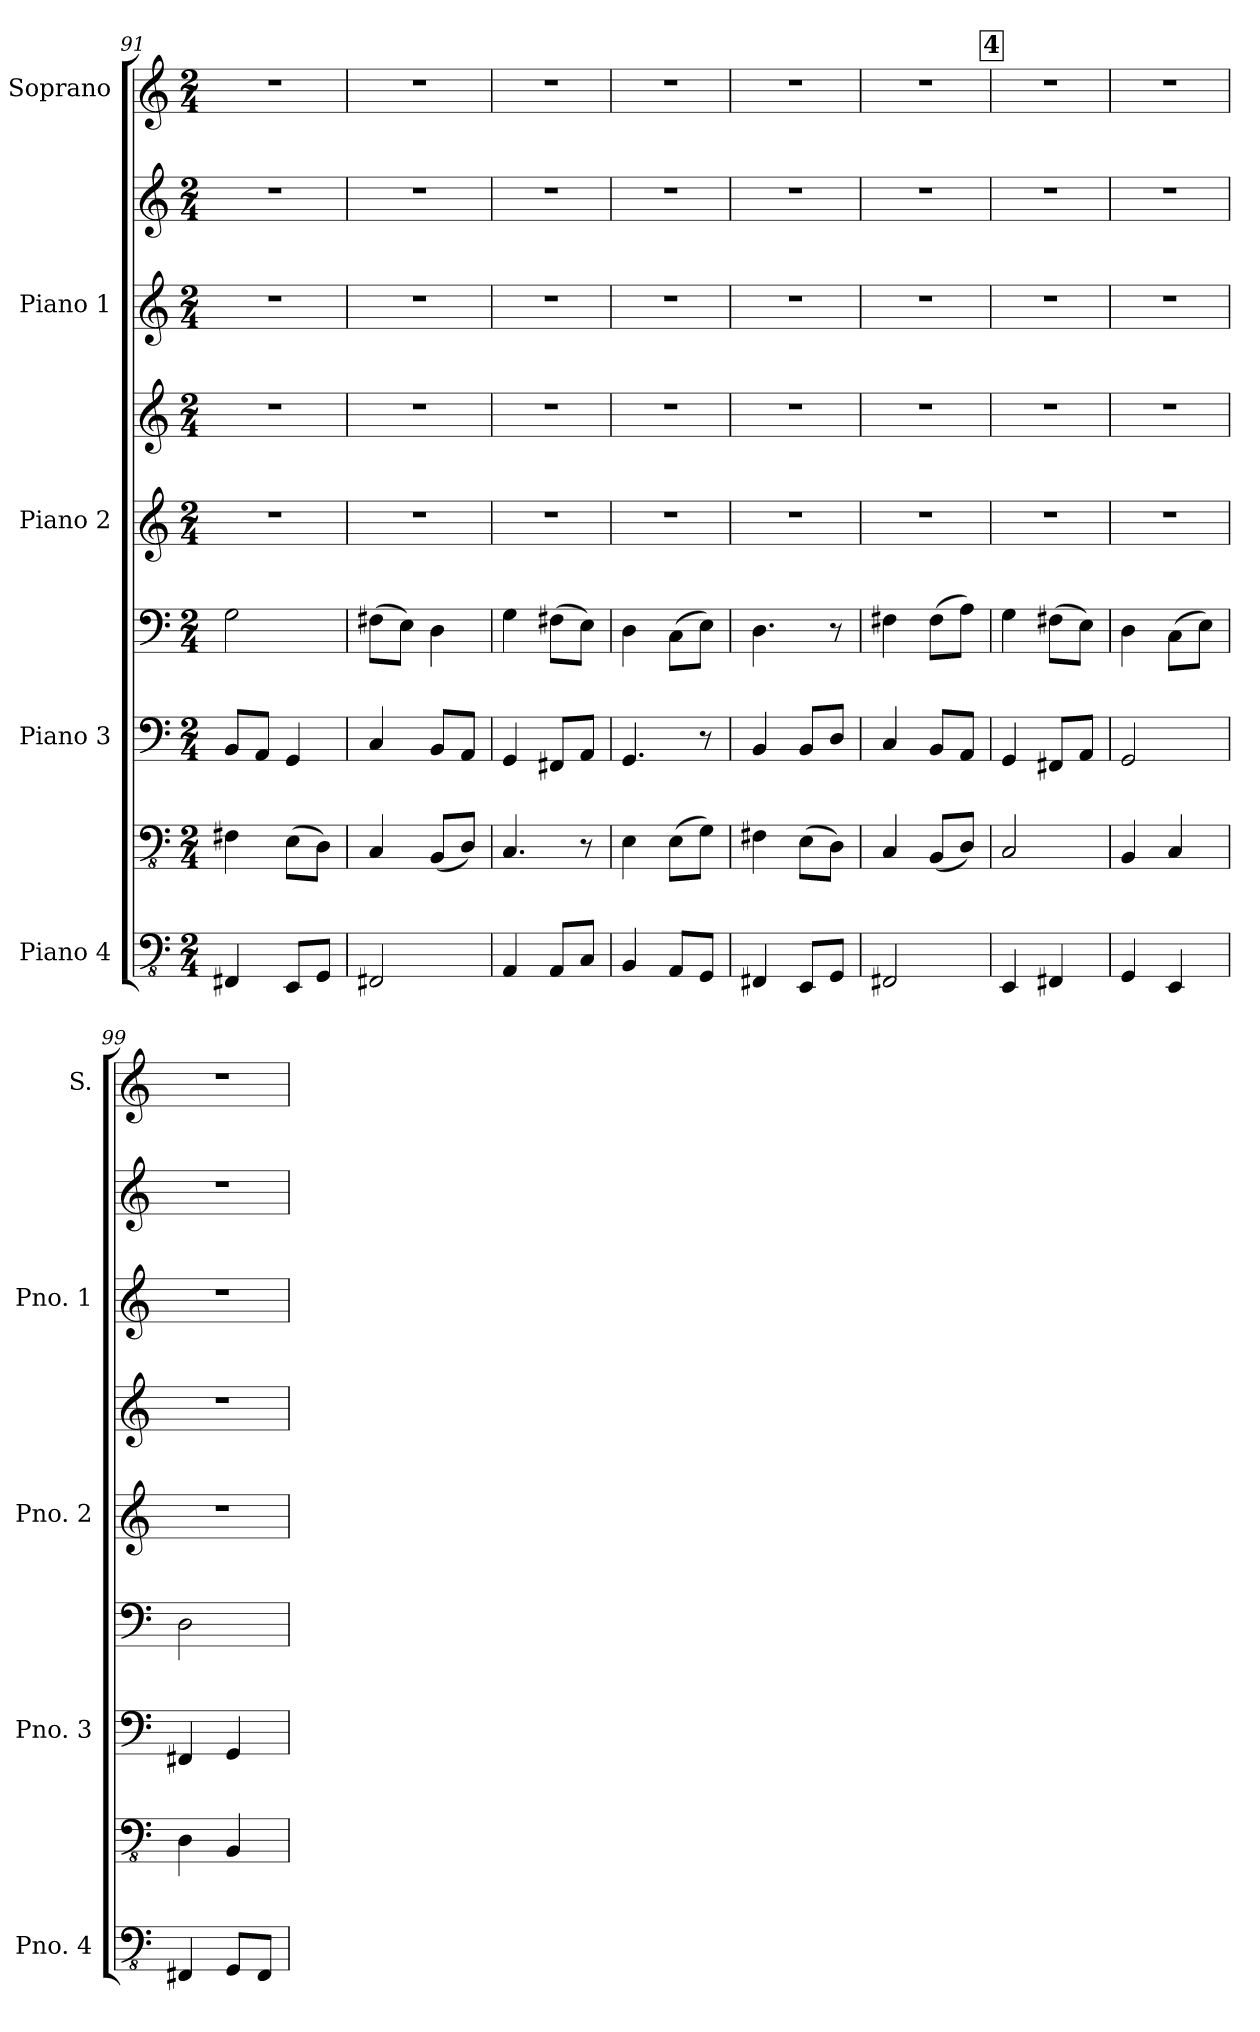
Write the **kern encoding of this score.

**kern	**kern	**kern	**kern	**kern	**kern	**kern	**kern	**kern
*part5	*part5	*part4	*part4	*part3	*part3	*part2	*part2	*part1
*staff9	*staff8	*staff7	*staff6	*staff5	*staff4	*staff3	*staff2	*staff1
*I"Piano 4	*	*I"Piano 3	*	*I"Piano 2	*	*I"Piano 1	*	*I"Soprano
*I'Pno. 4	*	*I'Pno. 3	*	*I'Pno. 2	*	*I'Pno. 1	*	*I'S.
*clefFv4	*clefFv4	*clefF4	*clefF4	*clefG2	*clefG2	*clefG2	*clefG2	*clefG2
*k[]	*k[]	*k[]	*k[]	*k[]	*k[]	*k[]	*k[]	*k[]
*M2/4	*M2/4	*M2/4	*M2/4	*M2/4	*M2/4	*M2/4	*M2/4	*M2/4
=91	=91	=91	=91	=91	=91	=91	=91	=91
4FFF#X/	4FF#X\	8BB/L	2G\	2r	2r	2r	2r	2r
.	.	8AA/J	.	.	.	.	.	.
8EEE/L	(>8EE\L	4GG/	.	.	.	.	.	.
8GGG/J	8DD\J)	.	.	.	.	.	.	.
=92	=92	=92	=92	=92	=92	=92	=92	=92
2FFF#X/	4CC/	4C/	(>8F#X\L	2r	2r	2r	2r	2r
.	.	.	8E\J)	.	.	.	.	.
.	(<8BBB/L	8BB/L	4D\	.	.	.	.	.
.	8DD/J)	8AA/J	.	.	.	.	.	.
=93	=93	=93	=93	=93	=93	=93	=93	=93
4AAA/	4.CC/	4GG/	4G\	2r	2r	2r	2r	2r
8AAA/L	.	8FF#X/L	(>8F#X\L	.	.	.	.	.
8CC/J	8r	8AA/J	8E\J)	.	.	.	.	.
=94	=94	=94	=94	=94	=94	=94	=94	=94
4BBB/	4EE\	4.GG/	4D\	2r	2r	2r	2r	2r
8AAA/L	(>8EE\L	.	(>8C\L	.	.	.	.	.
8GGG/J	8GG\J)	8r	8E\J)	.	.	.	.	.
=95	=95	=95	=95	=95	=95	=95	=95	=95
4FFF#X/	4FF#X\	4BB/	4.D\	2r	2r	2r	2r	2r
8EEE/L	(>8EE\L	8BB/L	.	.	.	.	.	.
8GGG/J	8DD\J)	8D/J	8r	.	.	.	.	.
=96	=96	=96	=96	=96	=96	=96	=96	=96
2FFF#X/	4CC/	4C/	4F#X\	2r	2r	2r	2r	2r
.	(<8BBB/L	8BB/L	(>8F#\L	.	.	.	.	.
.	8DD/J)	8AA/J	8A\J)	.	.	.	.	.
!!LO:REH:place=s1:a:B:fs=14:t=4
=97	=97	=97	=97	=97	=97	=97	=97	=97
4EEE/	2CC/	4GG/	4G\	2r	2r	2r	2r	2r
4FFF#X/	.	8FF#X/L	(>8F#X\L	.	.	.	.	.
.	.	8AA/J	8E\J)	.	.	.	.	.
!!LO:PB:g=z
=98	=98	=98	=98	=98	=98	=98	=98	=98
4GGG/	4BBB/	2GG/	4D\	2r	2r	2r	2r	2r
4EEE/	4CC/	.	(>8C\L	.	.	.	.	.
.	.	.	8E\J)	.	.	.	.	.
=99	=99	=99	=99	=99	=99	=99	=99	=99
4FFF#X/	4DD\	4FF#X/	2D\	2r	2r	2r	2r	2r
8GGG/L	4BBB/	4GG/	.	.	.	.	.	.
8FFF#/J	.	.	.	.	.	.	.	.
=	=	=	=	=	=	=	=	=
*-	*-	*-	*-	*-	*-	*-	*-	*-
